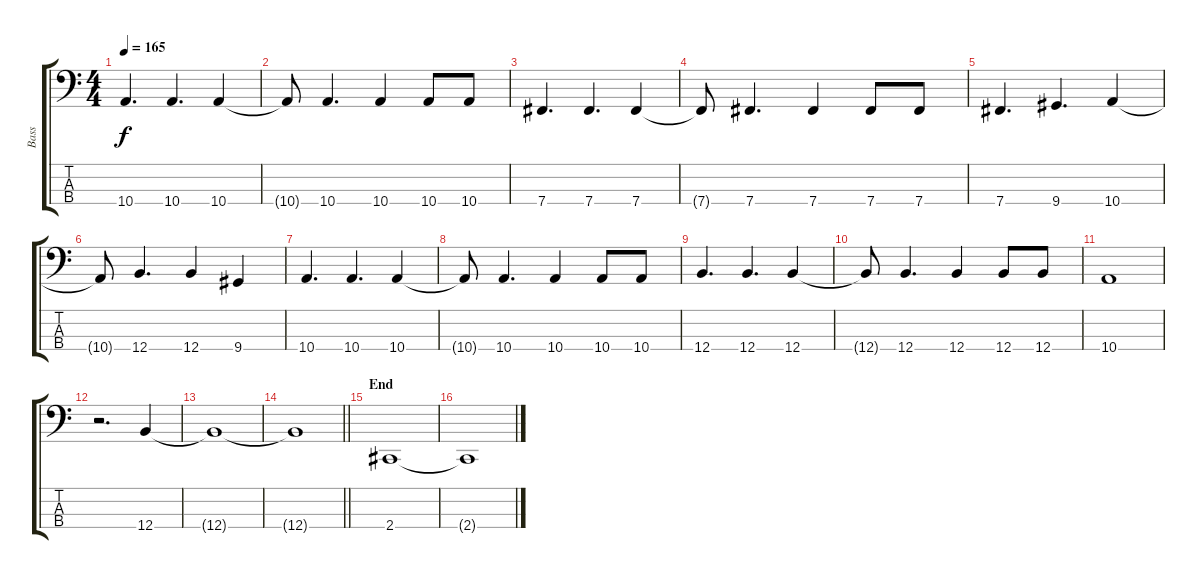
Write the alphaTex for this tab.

\track ("Bass" "Bass") {instrument electricbasspick}
\staff {score tabs}
\tuning (E2 B1 Gb1 B0) {hide}
\ts (4 4)
\tempo 165
\clef f4
\ks c
10.4.4{d dy f} 10.4.4{d} 10.4.4 |
10.4{t}.8 10.4.4{d} 10.4.4 10.4.8 10.4.8 |
7.4.4{d} 7.4.4{d} 7.4.4 |
7.4{t}.8 7.4.4{d} 7.4.4 7.4.8 7.4.8 |
7.4.4{d} 9.4.4{d} 10.4.4 |
10.4{t}.8 12.4.4{d} 12.4.4 9.4.4 |
10.4.4{d} 10.4.4{d} 10.4.4 |
10.4{t}.8 10.4.4{d} 10.4.4 10.4.8 10.4.8 |
12.4.4{d} 12.4.4{d} 12.4.4 |
12.4{t}.8 12.4.4{d} 12.4.4 12.4.8 12.4.8 |
10.4.1 |
r.2{d} 12.4.4 |
12.4{t}.1 |
\barLineRight lightlight
12.4{t}.1 |
\section ("" "End")
2.4.1 |
2.4{t}.1
